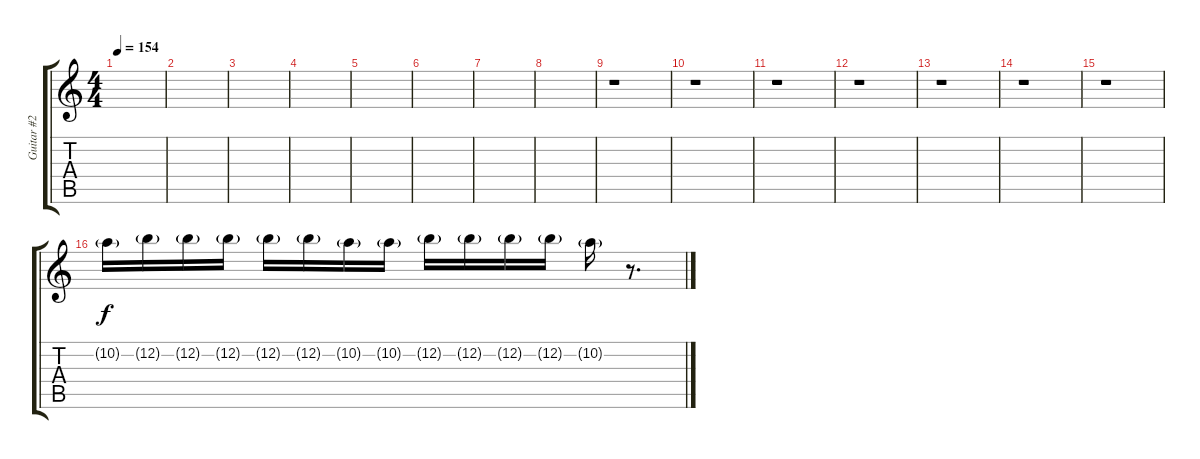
\track ("Guitar #2 (delay #7)" "Guitar #2 ") {instrument distortionguitar}
\staff {score tabs}
\tuning (E4 B3 G3 D3 A2 E2) {hide}
\ts (4 4)
\tempo 154
\clef g2
\ks c
|
|
|
|
|
|
|
|
r.1 |
r.1 |
r.1 |
r.1 |
r.1 |
r.1 |
r.1 |
10.2{g}.16 12.2{g}.16 12.2{g}.16 12.2{g}.16 12.2{g}.16 12.2{g}.16 10.2{g}.16 10.2{g}.16 12.2{g}.16 12.2{g}.16 12.2{g}.16 12.2{g}.16 10.2{g}.16 r.8{d}
